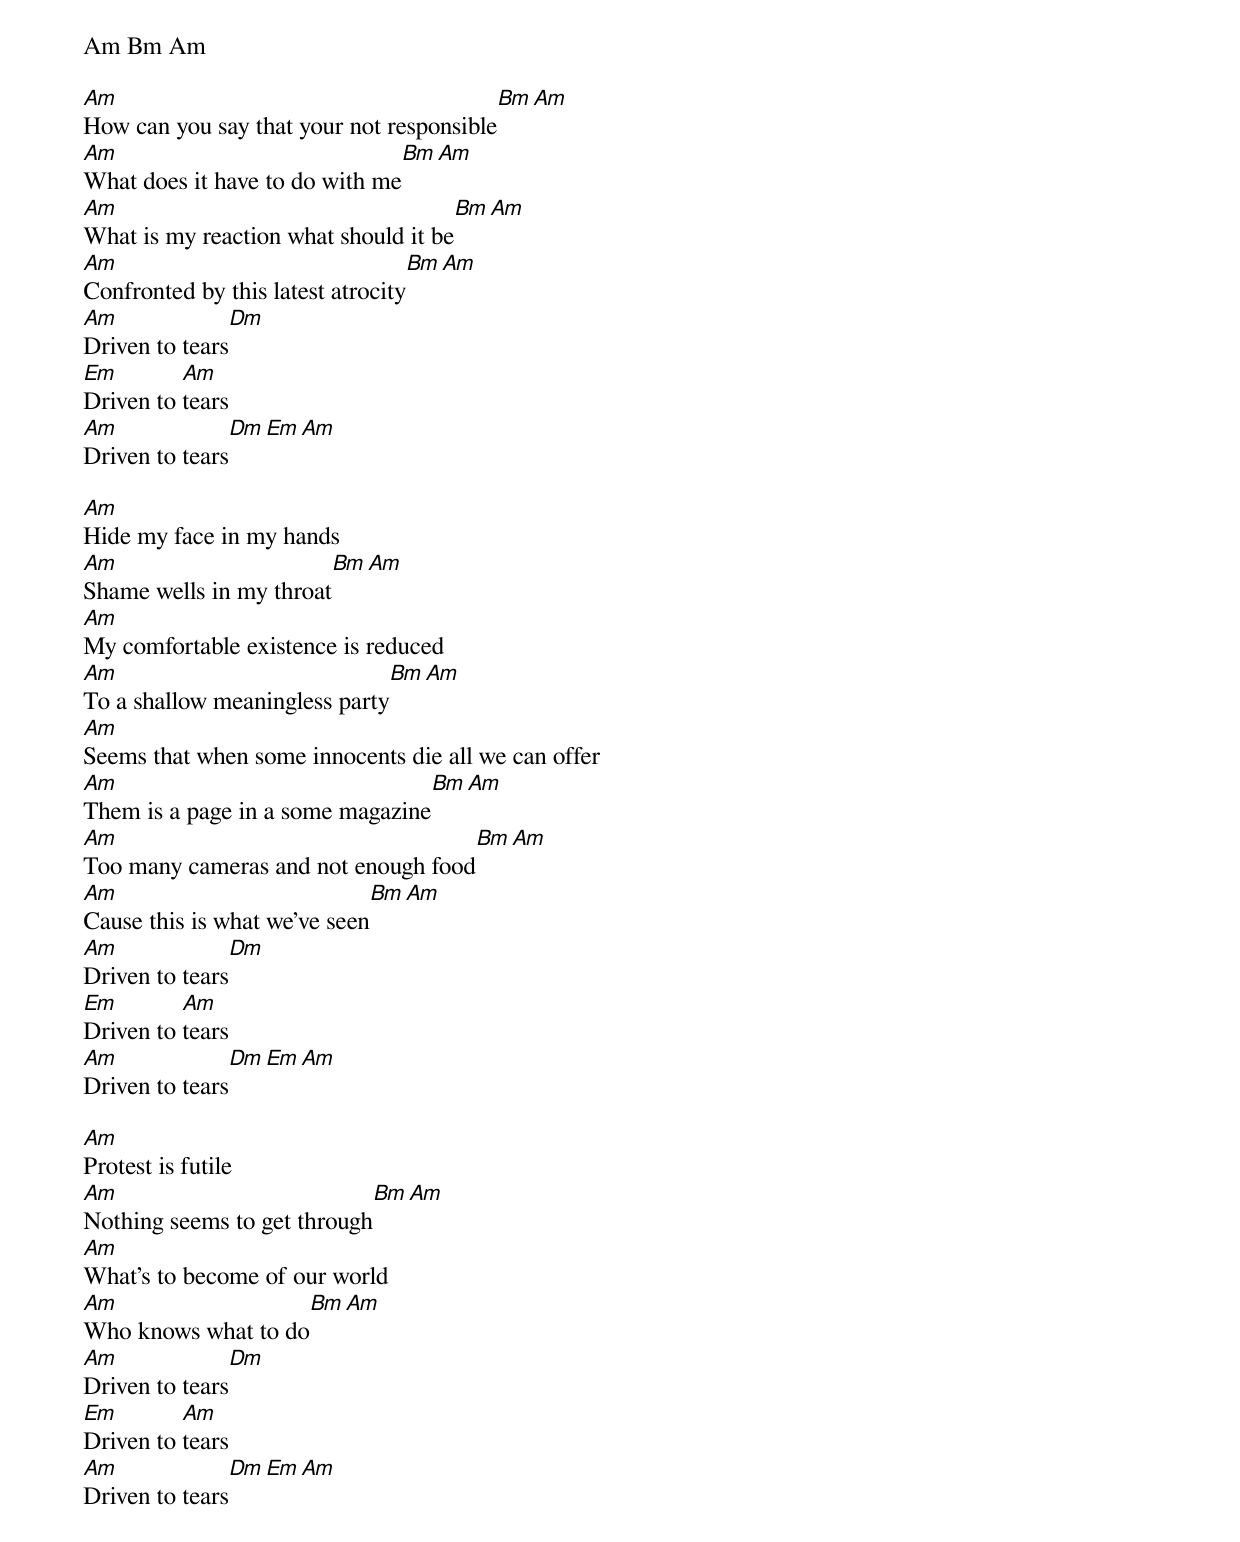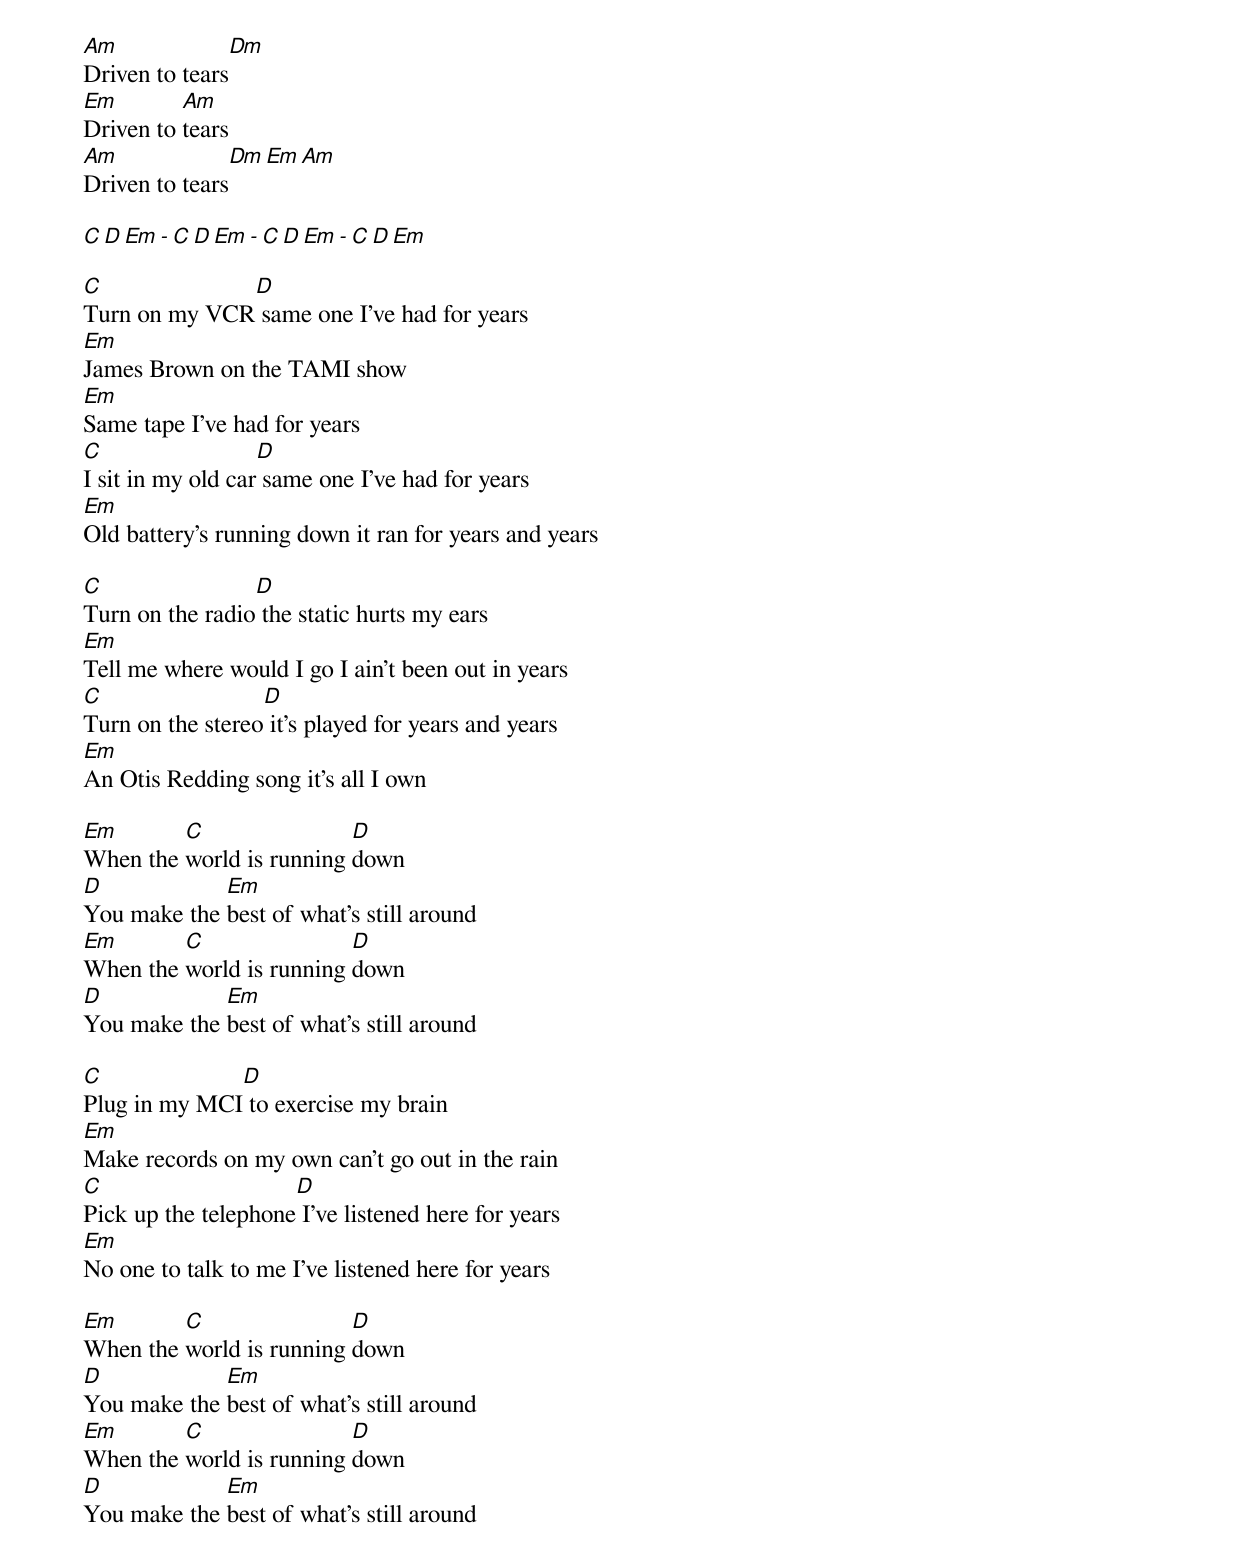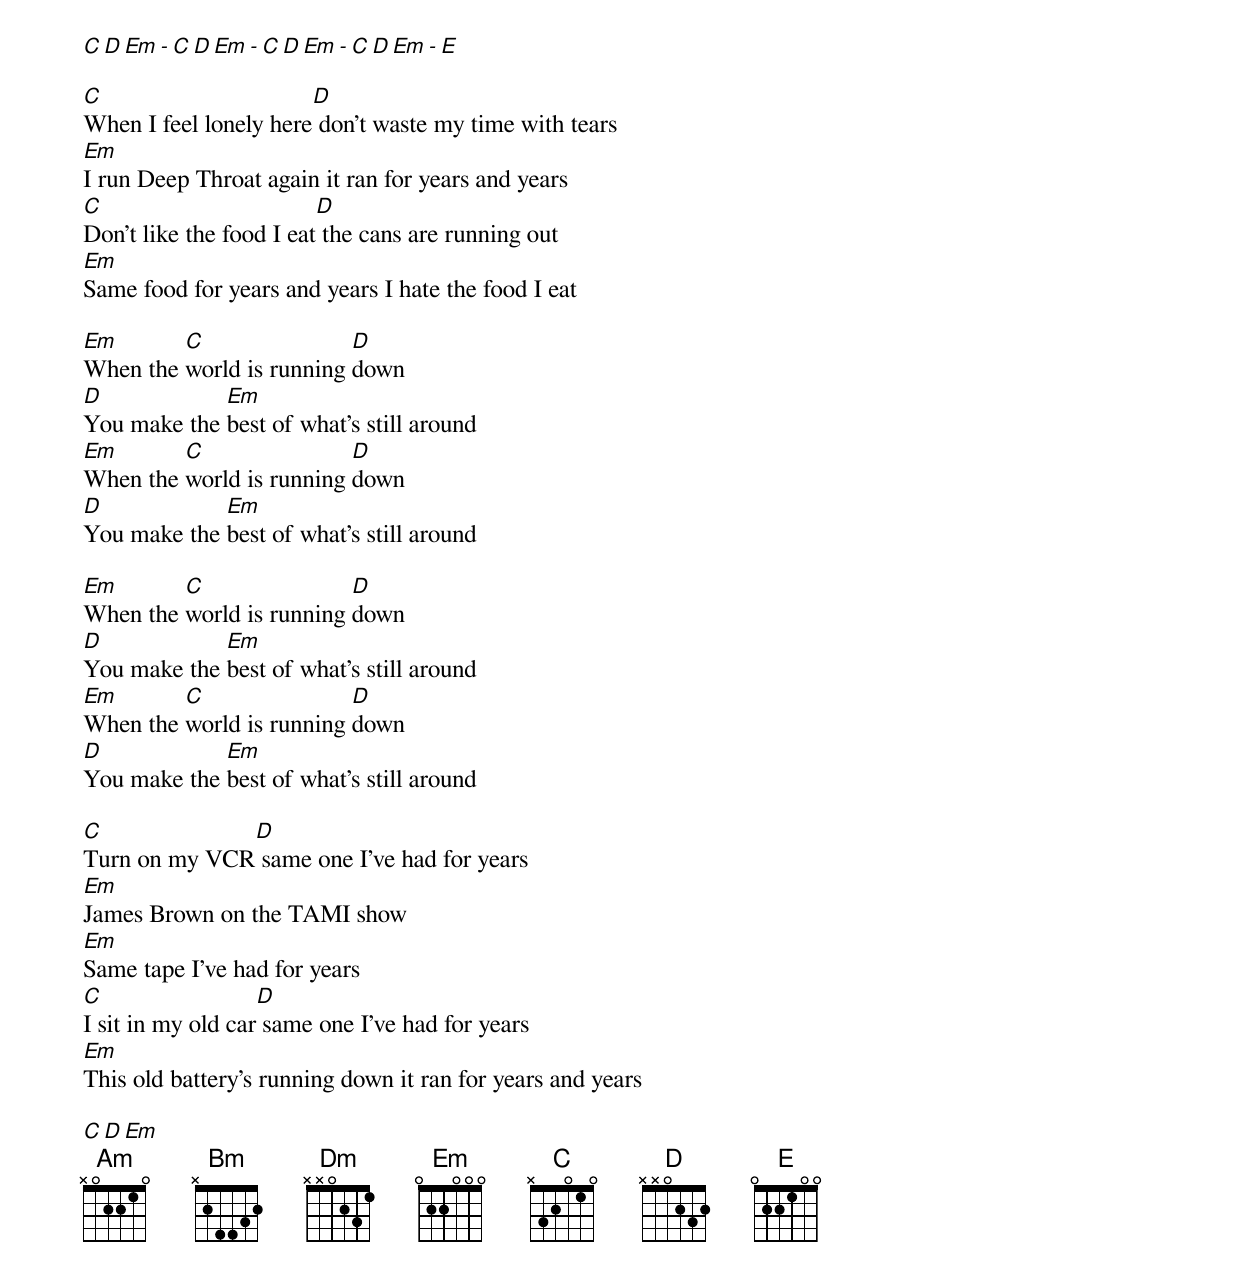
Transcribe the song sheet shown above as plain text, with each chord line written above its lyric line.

Am Bm Am

Am                                       Bm Am
How can you say that your not responsible
Am                                       Bm Am
What does it have to do with me
Am                                       Bm Am
What is my reaction what should it be
Am                                       Bm Am
Confronted by this latest atrocity
Am             Dm
Driven to tears
Em        Am
Driven to tears
Am             Dm  Em  Am
Driven to tears

Am
Hide my face in my hands
Am                                       Bm Am
Shame wells in my throat
Am
My comfortable existence is reduced
Am                                       Bm Am
To a shallow meaningless party
Am
Seems that when some innocents die all we can offer
Am                                       Bm Am
Them is a page in a some magazine
Am                                       Bm Am
Too many cameras and not enough food
Am                                       Bm Am
Cause this is what we've seen
Am             Dm
Driven to tears
Em        Am
Driven to tears
Am             Dm  Em  Am
Driven to tears

Am
Protest is futile
Am                                       Bm Am
Nothing seems to get through
Am
What's to become of our world
Am                                       Bm Am
Who knows what to do
Am             Dm
Driven to tears
Em        Am
Driven to tears
Am             Dm  Em  Am
Driven to tears

Am             Dm
Driven to tears
Em        Am
Driven to tears
Am             Dm  Em  Am
Driven to tears

C D Em - C D Em - C D Em - C D Em

C             D
Turn on my VCR same one I've had for years
Em
James Brown on the TAMI show
Em
Same tape I've had for years
C                  D
I sit in my old car same one I've had for years
Em
Old battery's running down it ran for years and years

C                D
Turn on the radio the static hurts my ears
Em
Tell me where would I go I ain't been out in years
C                 D
Turn on the stereo it's played for years and years
Em
An Otis Redding song it's all I own

Em       C                D
When the world is running down
D            Em
You make the best of what's still around
Em       C                D
When the world is running down
D            Em
You make the best of what's still around

C             D
Plug in my MCI to exercise my brain
Em
Make records on my own can't go out in the rain
C                    D
Pick up the telephone I've listened here for years
Em
No one to talk to me I've listened here for years

Em       C                D
When the world is running down
D            Em
You make the best of what's still around
Em       C                D
When the world is running down
D            Em
You make the best of what's still around

C D Em - C D Em - C D Em - C D Em - E

C                      D
When I feel lonely here don't waste my time with tears
Em
I run Deep Throat again it ran for years and years
C                        D
Don't like the food I eat the cans are running out
Em
Same food for years and years I hate the food I eat

Em       C                D
When the world is running down
D            Em
You make the best of what's still around
Em       C                D
When the world is running down
D            Em
You make the best of what's still around

Em       C                D
When the world is running down
D            Em
You make the best of what's still around
Em       C                D
When the world is running down
D            Em
You make the best of what's still around

C             D
Turn on my VCR same one I've had for years
Em
James Brown on the TAMI show
Em
Same tape I've had for years
C                  D
I sit in my old car same one I've had for years
Em
This old battery's running down it ran for years and years

C D Em
